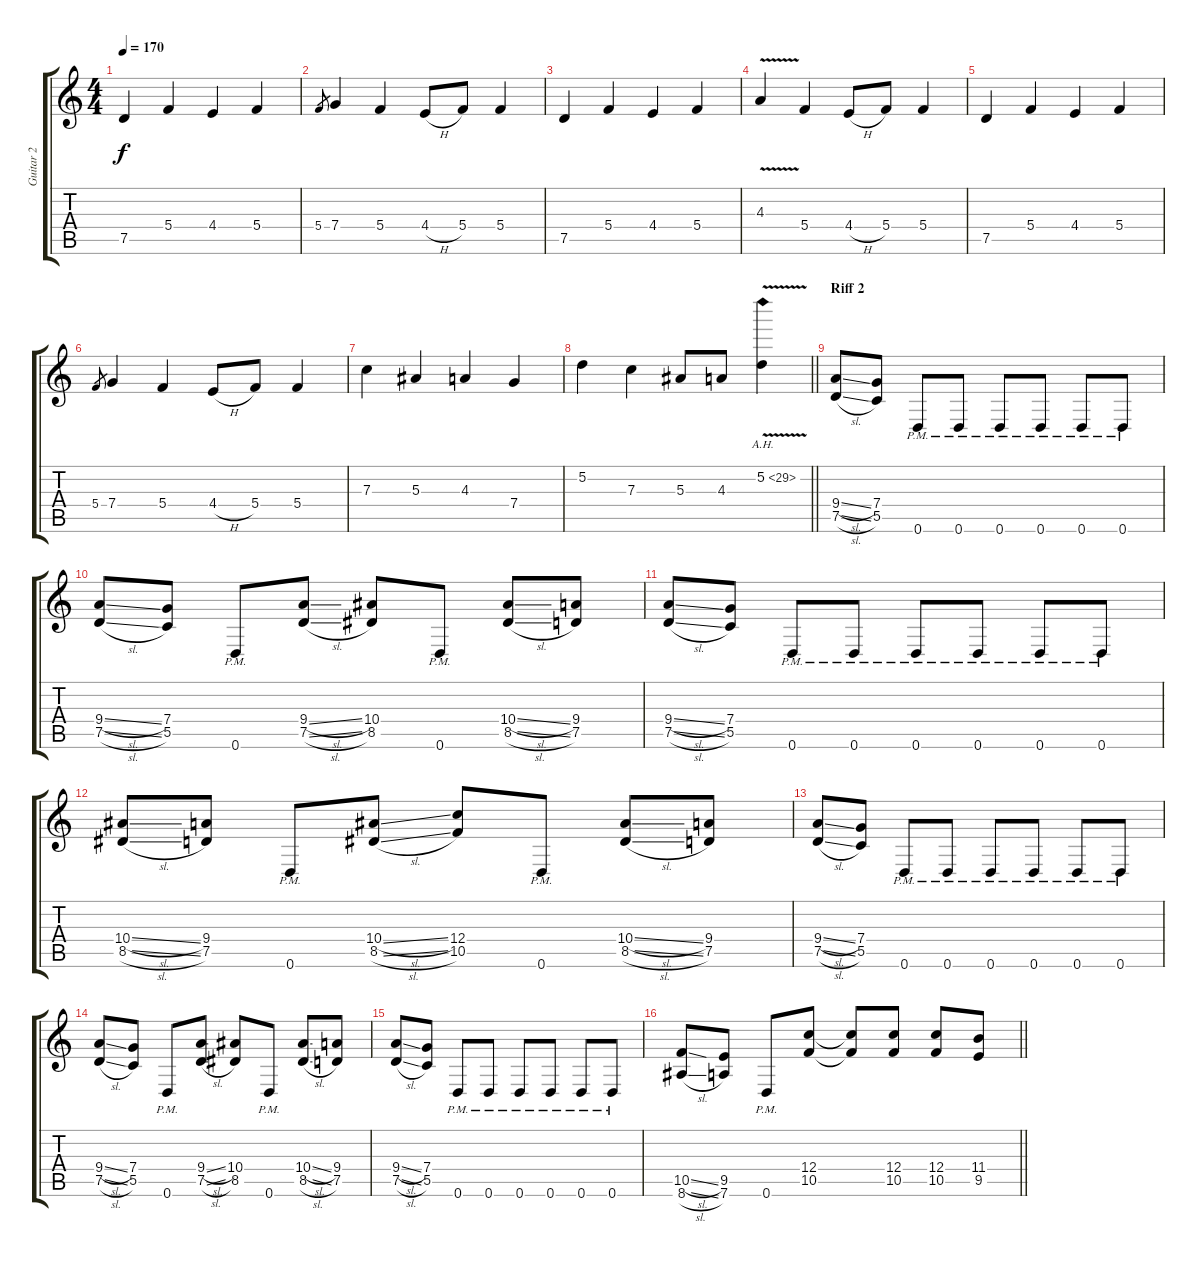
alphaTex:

\track ("Guitar 2" "Guitar 2") {instrument distortionguitar}
\staff {score tabs}
\tuning (D4 A3 F3 C3 G2 D2) {hide}
\ts (4 4)
\tempo 170
\clef g2
\ks c
7.5.4{dy f} 5.4.4 4.4.4 5.4.4 |
5.4.8{gr} 7.4.4 5.4.4 4.4{h}.8 5.4.8 5.4.4 |
7.5.4 5.4.4 4.4.4 5.4.4 |
4.3{v}.4 5.4.4 4.4{h}.8 5.4.8 5.4.4 |
7.5.4 5.4.4 4.4.4 5.4.4 |
5.4.8{gr} 7.4.4 5.4.4 4.4{h}.8 5.4.8 5.4.4 |
7.3.4 5.3.4 4.3.4 7.4.4 |
\barLineRight lightlight
5.2.4 7.3.4 5.3.8 4.3.8 5.2{ah 24 v}.4 |
\section ("" "Riff 2")
(9.4{sl} 7.5{sl}).8 (7.4 5.5).8 0.6{pm}.8 0.6{pm}.8 0.6{pm}.8 0.6{pm}.8 0.6{pm}.8 0.6{pm}.8 |
(9.4{sl} 7.5{sl}).8 (7.4 5.5).8 0.6{pm}.8 (9.4{sl} 7.5{sl}).8 (10.4 8.5).8 0.6{pm}.8 (10.4{sl} 8.5{sl}).8 (9.4 7.5).8 |
(9.4{sl} 7.5{sl}).8 (7.4 5.5).8 0.6{pm}.8 0.6{pm}.8 0.6{pm}.8 0.6{pm}.8 0.6{pm}.8 0.6{pm}.8 |
(10.4{sl} 8.5{sl}).8 (9.4 7.5).8 0.6{pm}.8 (10.4{sl} 8.5{sl}).8 (12.4 10.5).8 0.6{pm}.8 (10.4{sl} 8.5{sl}).8 (9.4 7.5).8 |
(9.4{sl} 7.5{sl}).8 (7.4 5.5).8 0.6{pm}.8 0.6{pm}.8 0.6{pm}.8 0.6{pm}.8 0.6{pm}.8 0.6{pm}.8 |
(9.4{sl} 7.5{sl}).8 (7.4 5.5).8 0.6{pm}.8 (9.4{sl} 7.5{sl}).8 (10.4 8.5).8 0.6{pm}.8 (10.4{sl} 8.5{sl}).8 (9.4 7.5).8 |
(9.4{sl} 7.5{sl}).8 (7.4 5.5).8 0.6{pm}.8 0.6{pm}.8 0.6{pm}.8 0.6{pm}.8 0.6{pm}.8 0.6{pm}.8 |
\barLineRight lightlight
(10.5{sl} 8.6{sl}).8 (9.5 7.6).8 0.6{pm}.8 (12.4 10.5).8 (12.4{t} 10.5{t}).8 (12.4 10.5).8 (12.4 10.5).8 (11.4 9.5).8
